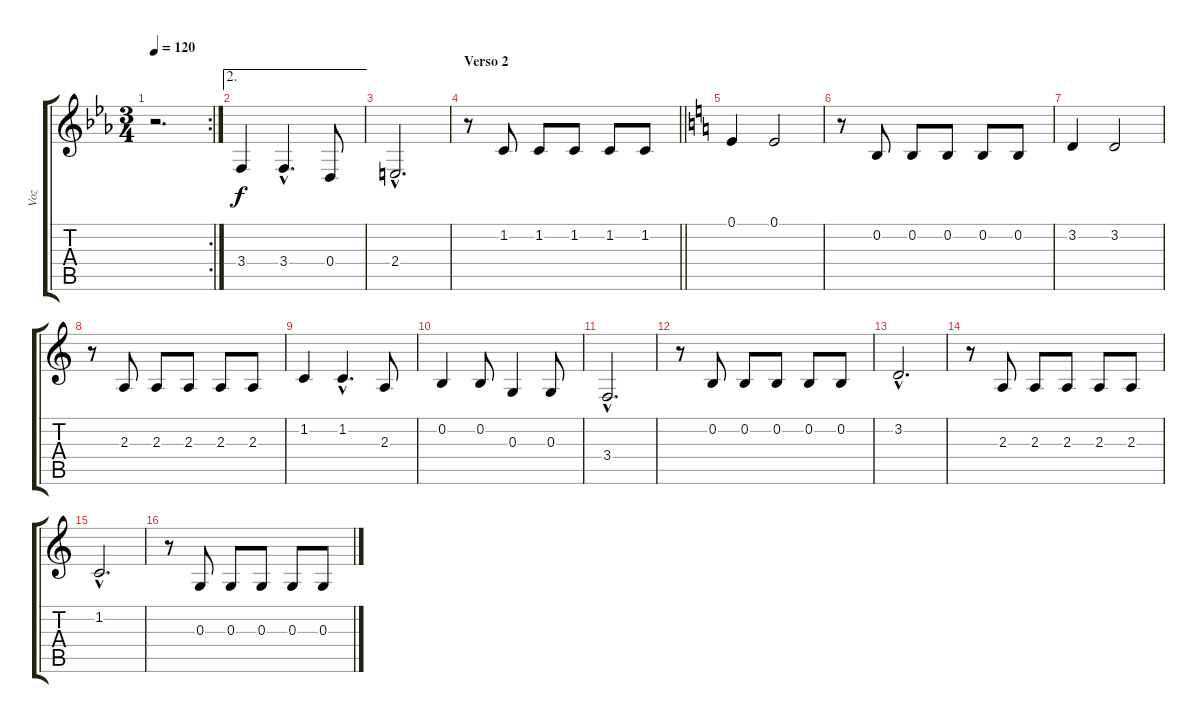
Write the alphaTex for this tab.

\track ("Voz" "Voz") {instrument violin}
\staff {score tabs}
\tuning (E4 B3 G3 D3 A2 E2) {hide}
\rc 2
\ts (3 4)
\tempo 120
\clef g2
\ks eb
r.2{d dy f} |
\ae 2
3.4.4 3.4{hac}.4{d} 0.4.8 |
2.4{hac}.2{d} |
\section ("" "Verso 2")
\barLineRight lightlight
r.8 1.2.8 1.2.8 1.2.8 1.2.8 1.2.8 |
\ks c
0.1.4 0.1.2 |
r.8 0.2.8 0.2.8 0.2.8 0.2.8 0.2.8 |
3.2.4 3.2.2 |
r.8 2.3.8 2.3.8 2.3.8 2.3.8 2.3.8 |
1.2.4 1.2{hac}.4{d} 2.3.8 |
0.2.4 0.2.8 0.3.4 0.3.8 |
3.4{hac}.2{d} |
r.8 0.2.8 0.2.8 0.2.8 0.2.8 0.2.8 |
3.2{hac}.2{d} |
r.8 2.3.8 2.3.8 2.3.8 2.3.8 2.3.8 |
1.2{hac}.2{d} |
r.8 0.3.8 0.3.8 0.3.8 0.3.8 0.3.8
